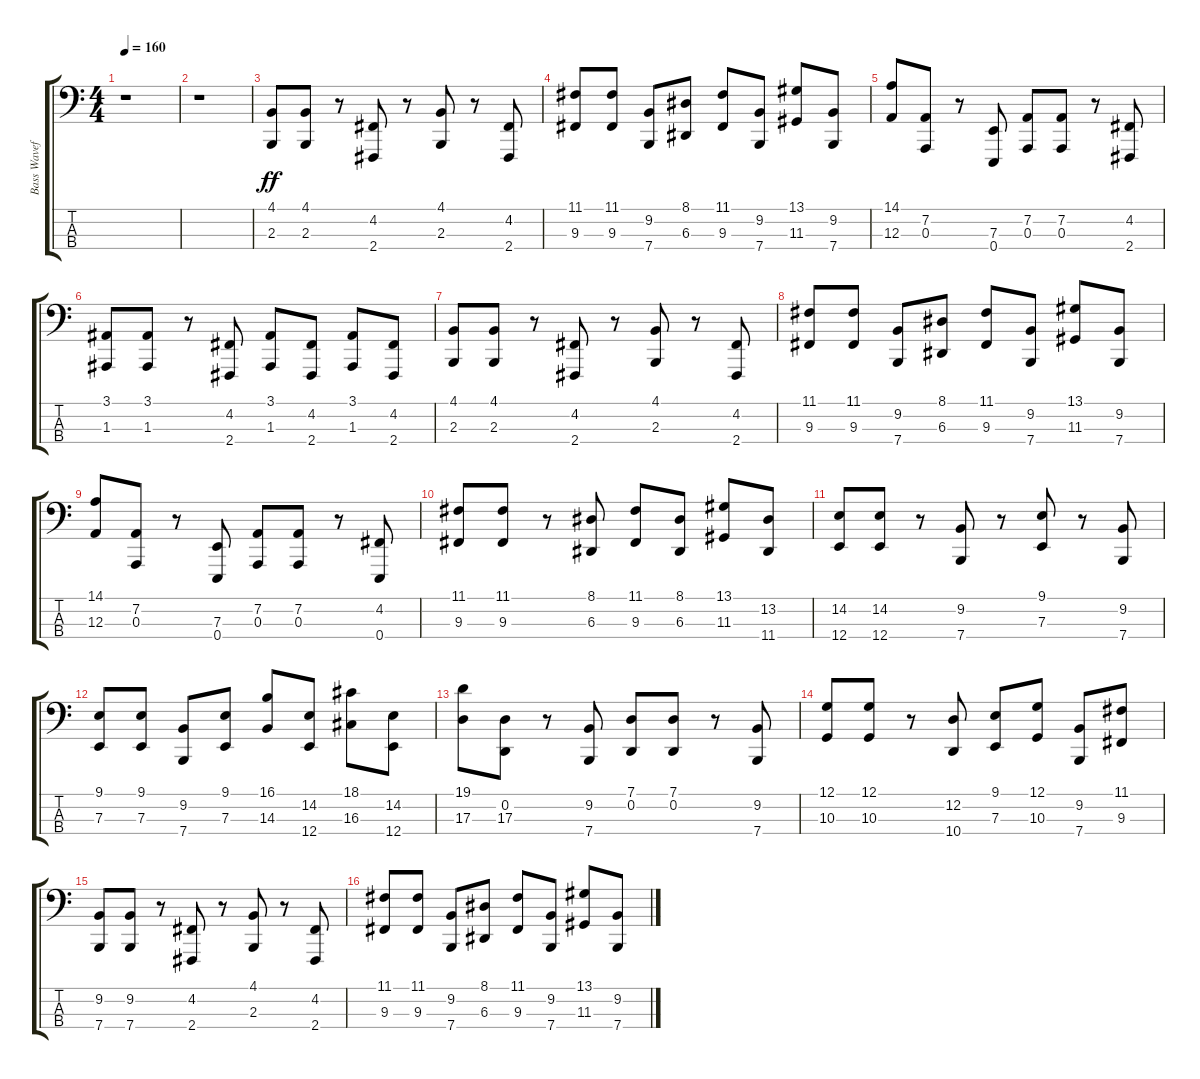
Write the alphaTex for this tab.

\track ("Bass Waveform" "Bass Wavef") {instrument lead1square}
\staff {score tabs}
\tuning (G2 D2 A1 E1) {hide}
\ts (4 4)
\tempo 160
\clef f4
\ks c
r.1{dy ff} |
r.1 |
(4.1 2.3).8 (4.1 2.3).8 r.8 (4.2 2.4).8 r.8 (4.1 2.3).8 r.8 (4.2 2.4).8 |
(11.1 9.3).8 (11.1 9.3).8 (9.2 7.4).8 (8.1 6.3).8 (11.1 9.3).8 (9.2 7.4).8 (13.1 11.3).8 (9.2 7.4).8 |
(14.1 12.3).8 (7.2 0.3).8 r.8 (7.3 0.4).8 (7.2 0.3).8 (7.2 0.3).8 r.8 (4.2 2.4).8 |
(3.1 1.3).8 (3.1 1.3).8 r.8 (4.2 2.4).8 (3.1 1.3).8 (4.2 2.4).8 (3.1 1.3).8 (4.2 2.4).8 |
(4.1 2.3).8 (4.1 2.3).8 r.8 (4.2 2.4).8 r.8 (4.1 2.3).8 r.8 (4.2 2.4).8 |
(11.1 9.3).8 (11.1 9.3).8 (9.2 7.4).8 (8.1 6.3).8 (11.1 9.3).8 (9.2 7.4).8 (13.1 11.3).8 (9.2 7.4).8 |
(14.1 12.3).8 (7.2 0.3).8 r.8 (7.3 0.4).8 (7.2 0.3).8 (7.2 0.3).8 r.8 (4.2 0.4).8 |
(11.1 9.3).8 (11.1 9.3).8 r.8 (8.1 6.3).8 (11.1 9.3).8 (8.1 6.3).8 (13.1 11.3).8 (13.2 11.4).8 |
(14.2 12.4).8 (14.2 12.4).8 r.8 (9.2 7.4).8 r.8 (9.1 7.3).8 r.8 (9.2 7.4).8 |
(9.1 7.3).8 (9.1 7.3).8 (9.2 7.4).8 (9.1 7.3).8 (16.1 14.3).8 (14.2 12.4).8 (18.1 16.3).8 (14.2 12.4).8 |
(19.1 17.3).8 (0.2 17.3).8 r.8 (9.2 7.4).8 (7.1 0.2).8 (7.1 0.2).8 r.8 (9.2 7.4).8 |
(12.1 10.3).8 (12.1 10.3).8 r.8 (12.2 10.4).8 (9.1 7.3).8 (12.1 10.3).8 (9.2 7.4).8 (11.1 9.3).8 |
(9.2 7.4).8 (9.2 7.4).8 r.8 (4.2 2.4).8 r.8 (4.1 2.3).8 r.8 (4.2 2.4).8 |
(11.1 9.3).8 (11.1 9.3).8 (9.2 7.4).8 (8.1 6.3).8 (11.1 9.3).8 (9.2 7.4).8 (13.1 11.3).8 (9.2 7.4).8
